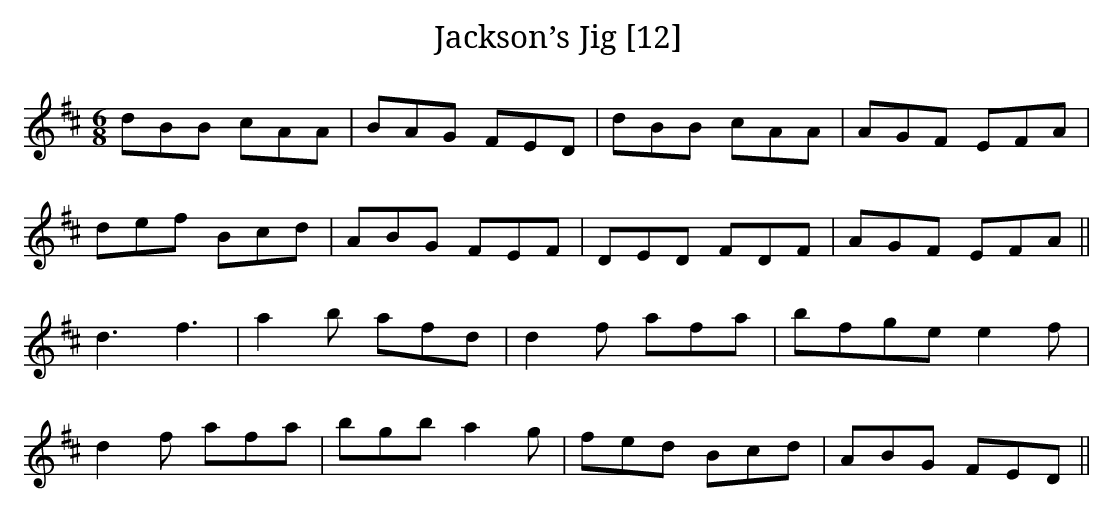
X:1
T:Jackson’s Jig [12]
M:6/8
L:1/8
K:D
dBB cAA|BAG FED|dBB cAA|AGF EFA|
def Bcd|ABG FEF|DED FDF|AGF EFA||
d3f3|a2b afd|d2f afa|bfge e2f|
d2f afa|bgb a2g|fed Bcd|ABG FED||
